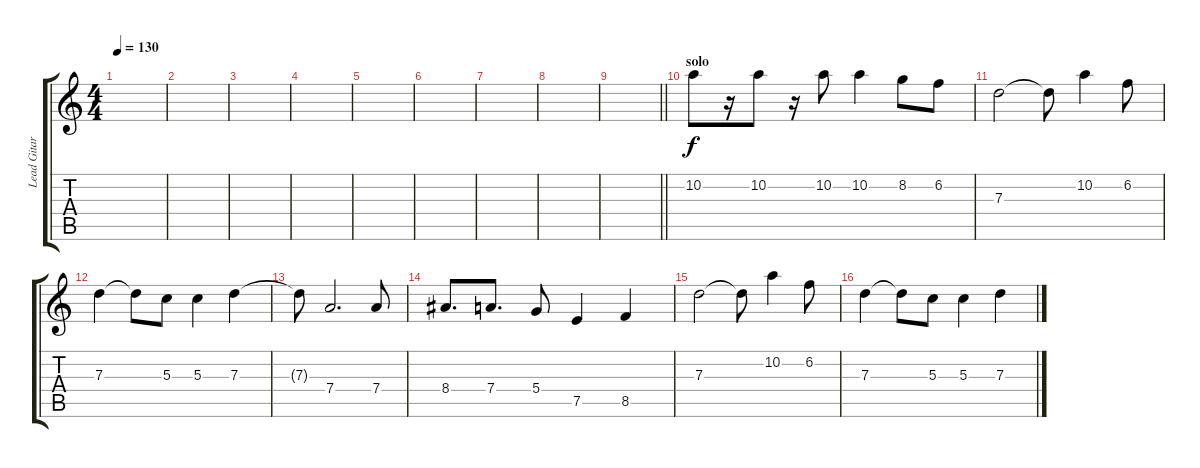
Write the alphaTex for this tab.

\track ("Lead Gitarre" "Lead Gitar") {instrument distortionguitar}
\staff {score tabs}
\tuning (E4 B3 G3 D3 A2 D2) {hide}
\ts (4 4)
\tempo 130
\clef g2
\ks c
|
|
|
|
|
|
|
|
\barLineRight lightlight
|
\section ("" "solo")
10.2.8 r.16 10.2.8 r.16 10.2.8 10.2.4 8.2.8 6.2.8 |
7.3.2 7.3{t}.8 10.2.4 6.2.8 |
7.3.4 7.3{t}.8 5.3.8 5.3.4 7.3.4 |
7.3{t}.8 7.4.2{d} 7.4.8 |
8.4.8{d} 7.4.8{d} 5.4.8 7.5.4 8.5.4 |
7.3.2 7.3{t}.8 10.2.4 6.2.8 |
7.3.4 7.3{t}.8 5.3.8 5.3.4 7.3.4
